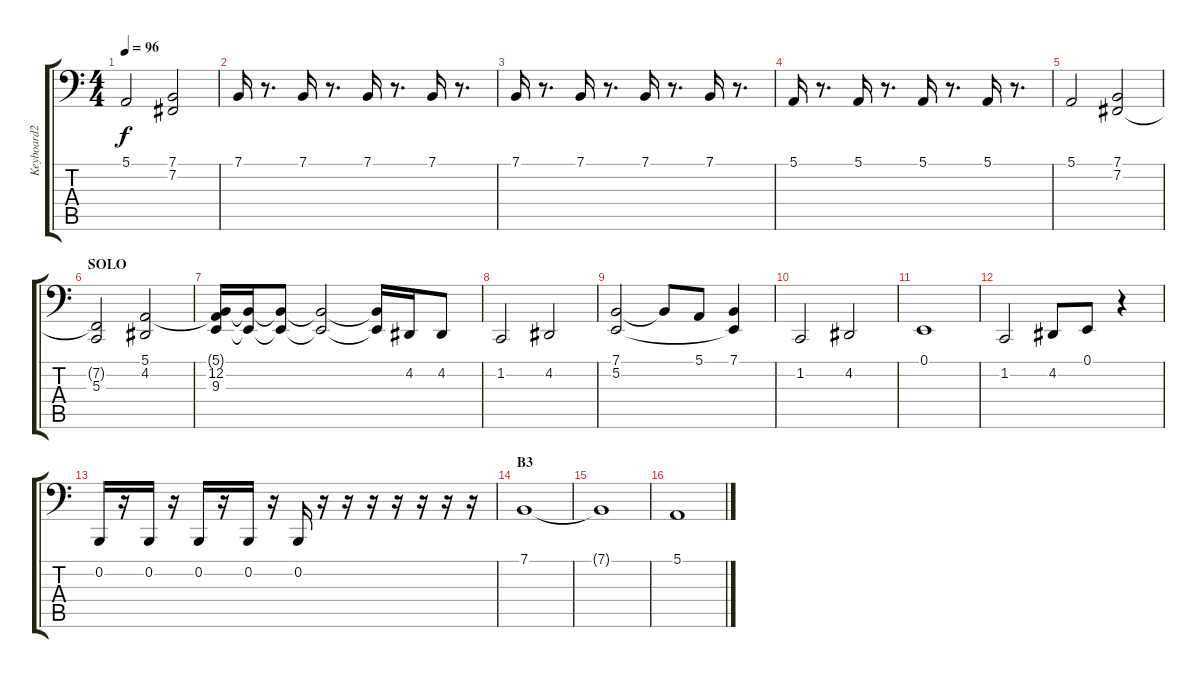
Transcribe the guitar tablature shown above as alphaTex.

\track ("Keyboard2" "Keyboard2") {instrument brightacousticpiano}
\staff {score tabs}
\tuning (E2 B1 G1 D1 A0 E0) {hide}
\ts (4 4)
\tempo 96
\clef f4
\ks c
5.1.2{dy f} (7.1 7.2).2 |
7.1.16 r.8{d} 7.1.16 r.8{d} 7.1.16 r.8{d} 7.1.16 r.8{d} |
7.1.16 r.8{d} 7.1.16 r.8{d} 7.1.16 r.8{d} 7.1.16 r.8{d} |
5.1.16 r.8{d} 5.1.16 r.8{d} 5.1.16 r.8{d} 5.1.16 r.8{d} |
5.1.2 (7.1 7.2).2 |
\section ("" "SOLO")
(7.2{t} 5.3).2 (5.1 4.2).2 |
(5.1{t} 12.2 9.3).16 (12.2{t} 9.3{t}).16 (12.2{t} 9.3{t}).8 (12.2{t} 9.3{t}).2 (12.2{t} 9.3{t}).16 4.2.16 4.2.8 |
1.2.2 4.2.2 |
(7.1 5.2).2 7.1{t}.8 5.1.8 (7.1 5.2{t}).4 |
1.2.2 4.2.2 |
0.1.1 |
1.2.2 4.2.8 0.1.8 r.4 |
0.2.16 r.16 0.2.16 r.16 0.2.16 r.16 0.2.16 r.16 0.2.16 r.16 r.16 r.16 r.16 r.16 r.16 r.16 |
\section ("" "B3")
7.1.1 |
7.1{t}.1 |
5.1.1
